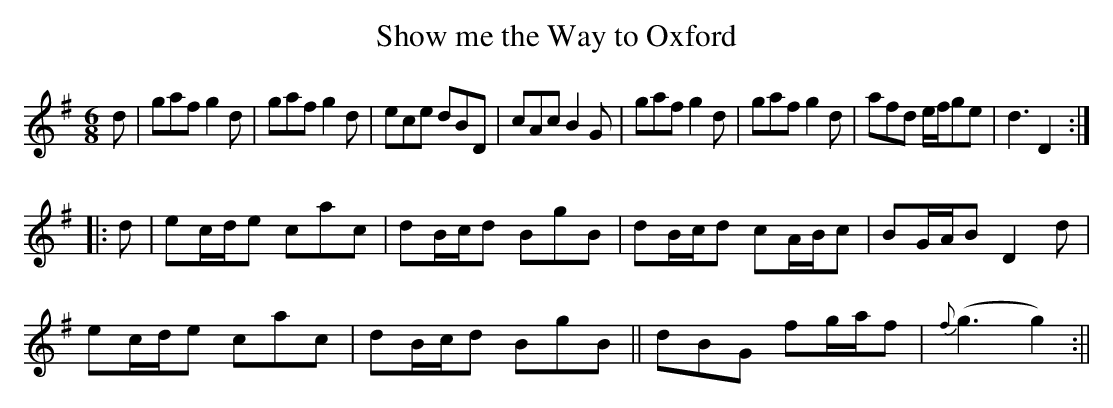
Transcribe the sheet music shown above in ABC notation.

X:1
T:Show me the Way to Oxford
M:6/8
L:1/8
K:G
d|gaf g2d|gaf g2d|ece dBD|cAc B2G|gaf g2d|gaf g2d|afd e/f/ge|d3 D2:|
|:d|ec/d/e cac|dB/c/d BgB|dB/c/d cA/B/c|BG/A/B D2d|
ec/d/e cac|dB/c/d BgB||dBG fg/a/f|{f}(g3 g2):||
